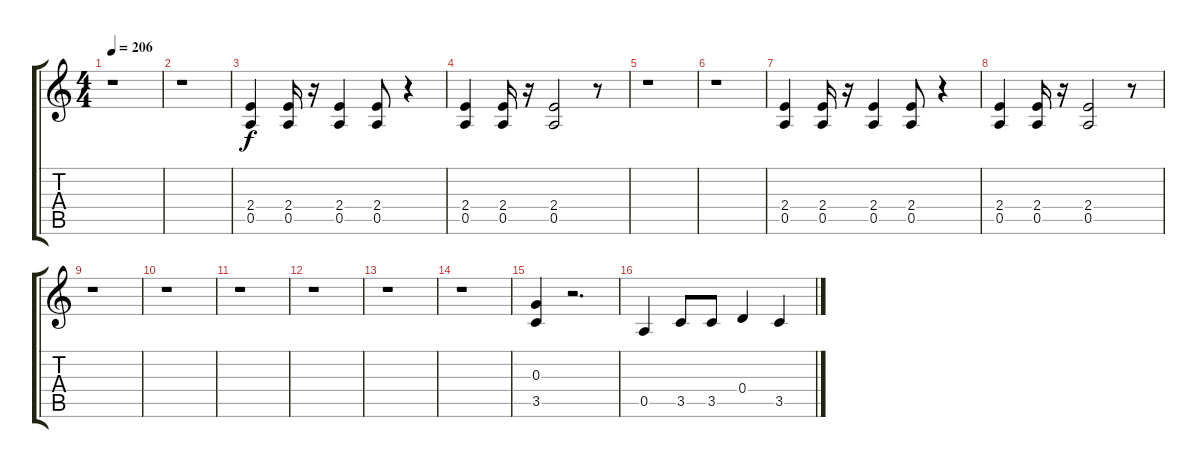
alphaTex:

\track "" {instrument distortionguitar}
\staff {score tabs}
\tuning (E4 B3 G3 D3 A2 E2) {hide}
\ts (4 4)
\tempo 206
\clef g2
\ks c
r.1{dy f} |
r.1 |
(2.4 0.5).4 (2.4 0.5).16 r.16 (2.4 0.5).4 (2.4 0.5).8 r.4 |
(2.4 0.5).4 (2.4 0.5).16 r.16 (2.4 0.5).2 r.8 |
r.1 |
r.1 |
(2.4 0.5).4 (2.4 0.5).16 r.16 (2.4 0.5).4 (2.4 0.5).8 r.4 |
(2.4 0.5).4 (2.4 0.5).16 r.16 (2.4 0.5).2 r.8 |
r.1 |
r.1 |
r.1 |
r.1 |
r.1 |
r.1 |
(0.3 3.5).4 r.2{d} |
0.5.4 3.5.8 3.5.8 0.4.4 3.5.4
